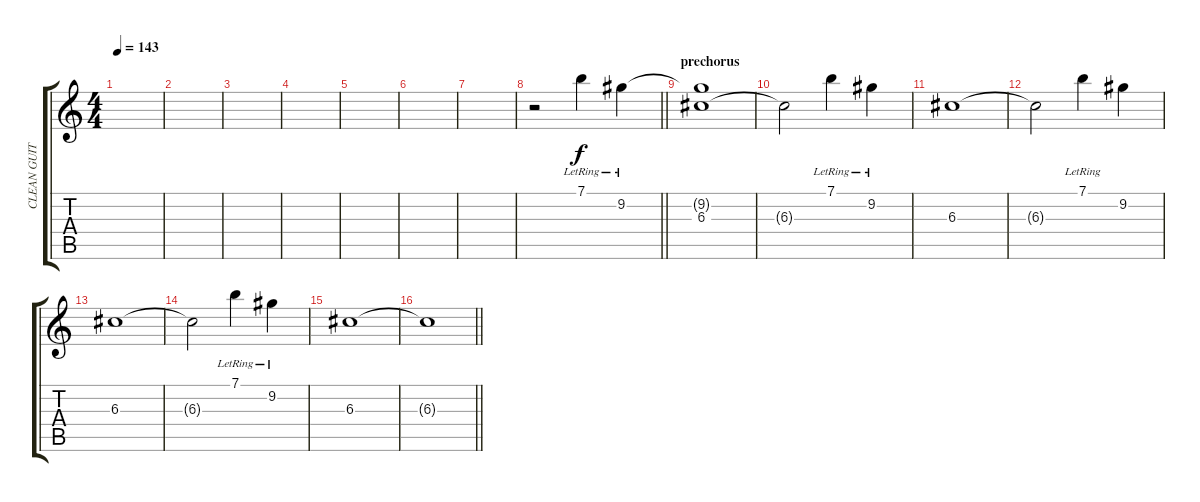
\track ("CLEAN GUITAR" "CLEAN GUIT") {instrument electricguitarjazz}
\staff {score tabs}
\tuning (E4 B3 G3 D3 A2 E2) {hide}
\ts (4 4)
\tempo 143
\clef g2
\ks c
|
|
|
|
|
|
|
\barLineRight lightlight
r.2 7.1{lr}.4 9.2{lr}.4 |
\section ("" "prechorus")
(9.2{t} 6.3).1 |
6.3{t}.2 7.1{lr}.4 9.2{lr}.4 |
6.3.1 |
6.3{t}.2 7.1{lr}.4 9.2.4 |
6.3.1 |
6.3{t}.2 7.1{lr}.4 9.2{lr}.4 |
6.3.1 |
\barLineRight lightlight
6.3{t}.1
